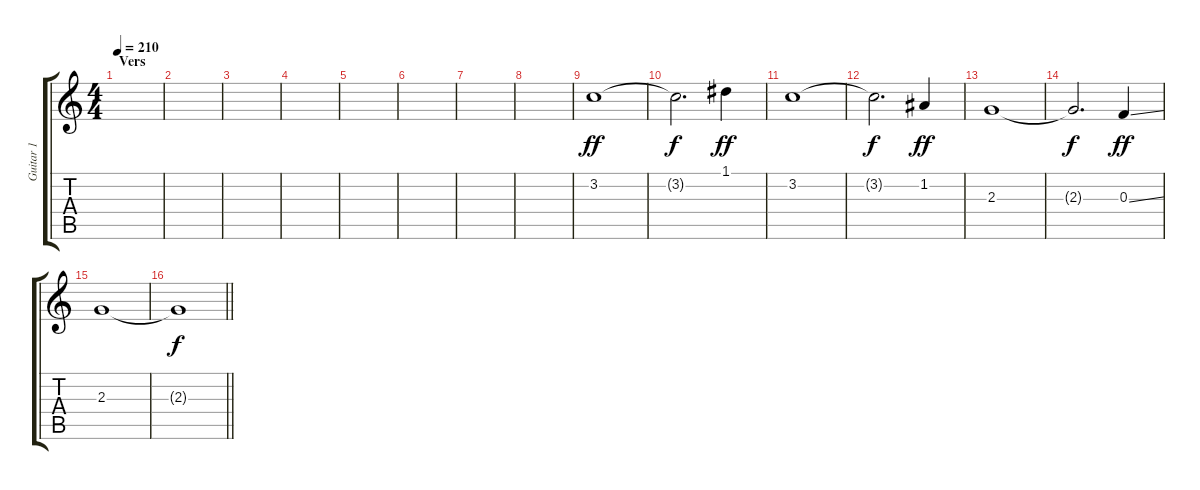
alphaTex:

\track ("Guitar 1" "Guitar 1") {instrument distortionguitar}
\staff {score tabs}
\tuning (D4 A3 F3 C3 G2 C2) {hide}
\ts (4 4)
\section ("" "Vers")
\tempo 210
\clef g2
\ks c
|
|
|
|
|
|
|
|
3.2.1{dy ff} |
3.2{t}.2{d dy f} 1.1.4{dy ff} |
3.2.1 |
3.2{t}.2{d dy f} 1.2.4{dy ff} |
2.3.1 |
2.3{t}.2{d dy f} 0.3{ss}.4{dy ff} |
2.3.1 |
\barLineRight lightlight
2.3{t}.1{dy f}
